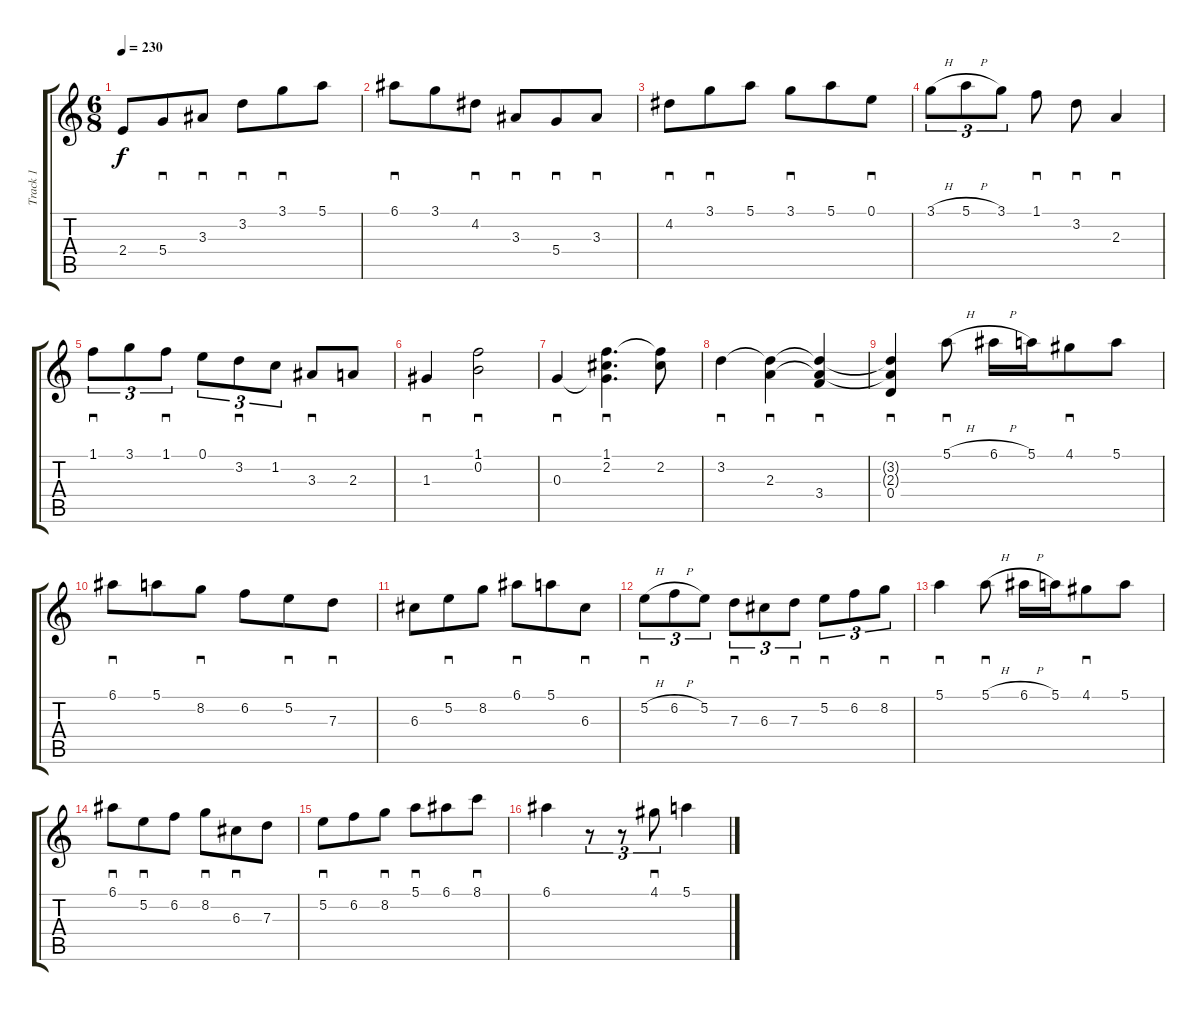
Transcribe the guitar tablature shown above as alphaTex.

\track ("Track 1" "Track 1") {instrument acousticguitarnylon}
\staff {score tabs}
\tuning (E4 B3 G3 D3 A2 E2) {hide}
\ts (6 8)
\tempo 230
\clef g2
\ks c
2.4.8{dy f} 5.4.8{sd} 3.3.8{sd} 3.2.8{sd} 3.1.8{sd} 5.1.8 |
6.1.8{sd} 3.1.8 4.2.8{sd} 3.3.8{sd} 5.4.8{sd} 3.3.8{sd} |
4.2.8{sd} 3.1.8{sd} 5.1.8 3.1.8{sd} 5.1.8 0.1.8{sd} |
3.1{h}.8{tu (3 2)} 5.1{h}.8{tu (3 2)} 3.1.8{tu (3 2)} 1.1.8{sd} 3.2.8{sd} 2.3.4{sd} |
1.1.8{sd tu (3 2)} 3.1.8{tu (3 2)} 1.1.8{sd tu (3 2)} 0.1.8{tu (3 2)} 3.2.8{sd tu (3 2)} 1.2.8{tu (3 2)} 3.3.8{sd} 2.3.8 |
1.3.4{sd} (1.1 0.2).2{sd} |
0.3.4{sd} (1.1 2.2 0.3{t}).4{d sd} (1.1{t} 2.2).8 |
3.2.4{sd} (3.2{t} 2.3).4{sd} (3.2{t} 2.3{t} 3.4).4{sd} |
(3.2{t} 2.3{t} 0.4).4{sd} 5.1{h}.8{sd} 6.1{h}.16 5.1.16 4.1.8{sd} 5.1.8 |
6.1.8{sd} 5.1.8 8.2.8{sd} 6.2.8 5.2.8{sd} 7.3.8{sd} |
6.3.8 5.2.8{sd} 8.2.8 6.1.8{sd} 5.1.8 6.3.8{sd} |
5.2{h}.8{sd tu (3 2)} 6.2{h}.8{tu (3 2)} 5.2.8{tu (3 2)} 7.3.8{sd tu (3 2)} 6.3.8{tu (3 2)} 7.3.8{sd tu (3 2)} 5.2.8{sd tu (3 2)} 6.2.8{tu (3 2)} 8.2.8{sd tu (3 2)} |
5.1.4{sd} 5.1{h}.8{sd} 6.1{h}.16 5.1.16 4.1.8{sd} 5.1.8 |
6.1.8{sd} 5.2.8{sd} 6.2.8 8.2.8{sd} 6.3.8{sd} 7.3.8 |
5.2.8{sd} 6.2.8 8.2.8{sd} 5.1.8{sd} 6.1.8 8.1.8{sd} |
6.1.4 r.8{tu (3 2)} r.8{tu (3 2)} 4.1.8{sd tu (3 2)} 5.1.4
